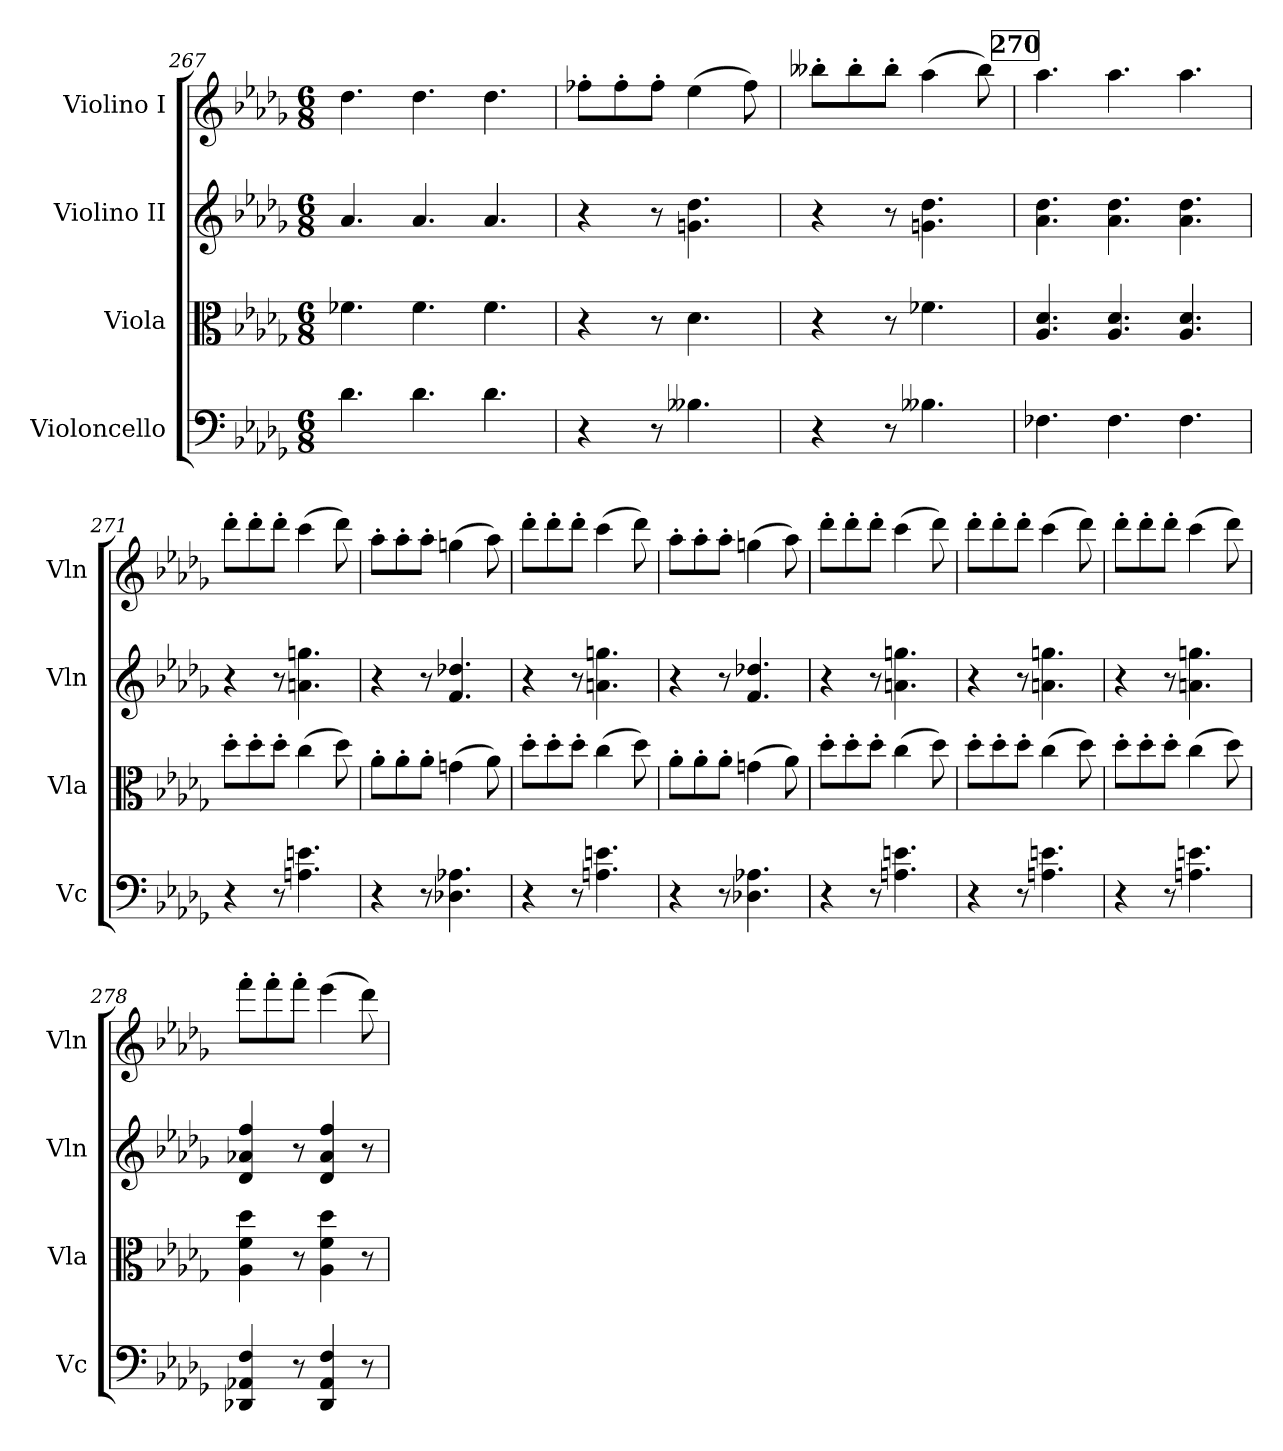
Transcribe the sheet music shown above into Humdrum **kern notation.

**kern	**kern	**kern	**kern
*part4	*part3	*part2	*part1
*staff4	*staff3	*staff2	*staff1
*I"Violoncello	*I"Viola	*I"Violino II	*I"Violino I
*I'Vc	*I'Vla	*I'Vln	*I'Vln
*clefF4	*clefC3	*clefG2	*clefG2
*k[b-e-a-d-g-]	*k[b-e-a-d-g-]	*k[b-e-a-d-g-]	*k[b-e-a-d-g-]
*M6/8	*M6/8	*M6/8	*M6/8
=267	=267	=267	=267
4.d-\	4.f-X\	4.a-/	4.dd-\
4.d-\	4.f-\	4.a-/	4.dd-\
4.d-\	4.f-\	4.a-/	4.dd-\
=268	=268	=268	=268
4r	4r	4r	8ff-X'\L
.	.	.	8ff-'\
8r	8r	8r	8ff-'\J
4.B--X\	4.d-\	4.gn\ 4.dd-\	(>4ee-\
.	.	.	8ff-\)
=269	=269	=269	=269
4r	4r	4r	8bb--X'\L
.	.	.	8bb--'\
8r	8r	8r	8bb--'\J
4.B--X\	4.f-X\	4.gn\ 4.dd-\	(>4aa-\
.	.	.	8bb--\)
!!LO:REH:place=s1:a:B:fs=14:t=270
=270	=270	=270	=270
4.F-X\	4.A-/ 4.d-/	4.a-\ 4.dd-\	4.aa-\
4.F-\	4.A-/ 4.d-/	4.a-\ 4.dd-\	4.aa-\
4.F-\	4.A-/ 4.d-/	4.a-\ 4.dd-\	4.aa-\
!!LO:LB:g=z
=271	=271	=271	=271
4r	8dd-'\L	4r	8ddd-'\L
.	8dd-'\	.	8ddd-'\
8r	8dd-'\J	8r	8ddd-'\J
4.An\ 4.en\	(>4cc\	4.an\ 4.ggn\	(>4ccc\
.	8dd-\)	.	8ddd-\)
=272	=272	=272	=272
4r	8a-'\L	4r	8aa-'\L
.	8a-'\	.	8aa-'\
8r	8a-'\J	8r	8aa-'\J
4.D-X\ 4.A-X\	(>4gn\	4.f/ 4.dd-X/	(>4ggn\
.	8a-\)	.	8aa-\)
=273	=273	=273	=273
4r	8dd-'\L	4r	8ddd-'\L
.	8dd-'\	.	8ddd-'\
8r	8dd-'\J	8r	8ddd-'\J
4.An\ 4.en\	(>4cc\	4.an\ 4.ggn\	(>4ccc\
.	8dd-\)	.	8ddd-\)
=274	=274	=274	=274
4r	8a-'\L	4r	8aa-'\L
.	8a-'\	.	8aa-'\
8r	8a-'\J	8r	8aa-'\J
4.D-X\ 4.A-X\	(>4gn\	4.f/ 4.dd-X/	(>4ggn\
.	8a-\)	.	8aa-\)
=275	=275	=275	=275
4r	8dd-'\L	4r	8ddd-'\L
.	8dd-'\	.	8ddd-'\
8r	8dd-'\J	8r	8ddd-'\J
4.An\ 4.en\	(>4cc\	4.an\ 4.ggn\	(>4ccc\
.	8dd-\)	.	8ddd-\)
=276	=276	=276	=276
4r	8dd-'\L	4r	8ddd-'\L
.	8dd-'\	.	8ddd-'\
8r	8dd-'\J	8r	8ddd-'\J
4.An\ 4.en\	(>4cc\	4.an\ 4.ggn\	(>4ccc\
.	8dd-\)	.	8ddd-\)
=277	=277	=277	=277
4r	8dd-'\L	4r	8ddd-'\L
.	8dd-'\	.	8ddd-'\
8r	8dd-'\J	8r	8ddd-'\J
4.An\ 4.en\	(>4cc\	4.an\ 4.ggn\	(>4ccc\
.	8dd-\)	.	8ddd-\)
=278	=278	=278	=278
4DD-X/ 4AA-X/ 4F/	4A-\ 4f\ 4dd-\	4d-/ 4a-X/ 4ff/	8fff'\L
.	.	.	8fff'\
8r	8r	8r	8fff'\J
4DD-/ 4AA-/ 4F/	4A-\ 4f\ 4dd-\	4d-/ 4a-/ 4ff/	(>4eee-\
8r	8r	8r	8ddd-\)
=	=	=	=
*-	*-	*-	*-
